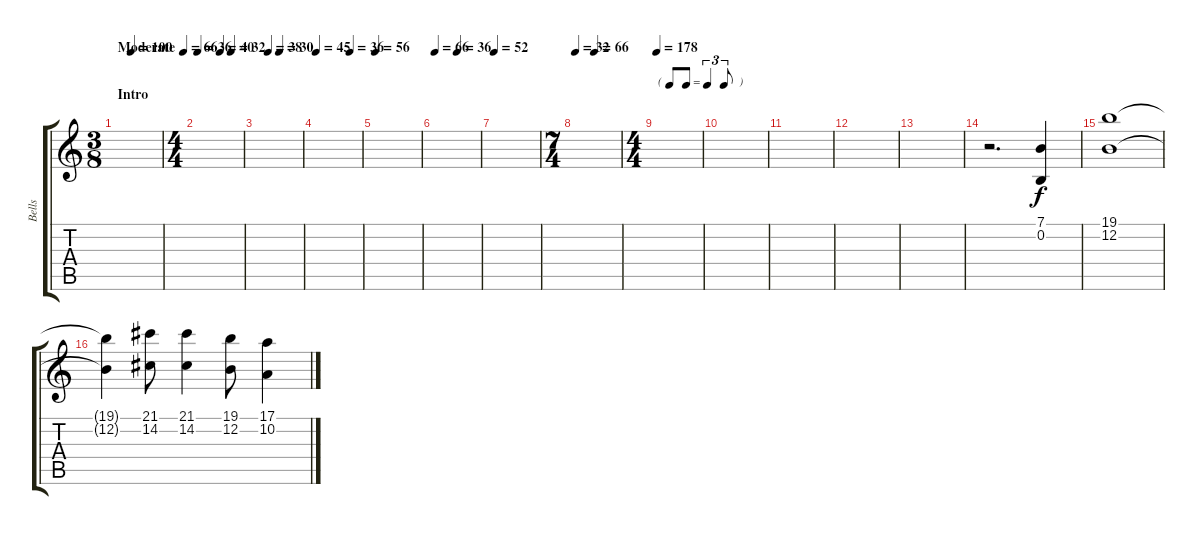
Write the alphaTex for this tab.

\track ("Bells" "Bells") {instrument vibraphone}
\staff {score tabs}
\tuning (E4 B3 G3 D3 A2 E2) {hide}
\ts (3 8)
\section ("" "Intro")
\tempo (66 "Moderate")
\tempo (100 0.3333333333333333)
\tempo (66 "Moderate")
\clef g2
\ks c
|
\ts (4 4)
\tempo 36
\tempo (40 0.5)
\tempo (32 0.75)
|
\tempo (38 0.25)
\tempo (30 0.5)
|
\tempo 45
\tempo (36 0.75)
|
\tempo 56
|
\tempo 66
\tempo (36 0.5)
|
\tempo 52
|
\ts (7 4)
\tempo 32
\tempo (66 0.42857142857142855)
|
\ts (4 4)
\tf triplet8th
\tempo 178
|
|
|
|
|
r.2{d} (7.1 0.2).4 |
(19.1 12.2).1 |
(19.1{t} 12.2{t}).4 (21.1 14.2).8 (21.1 14.2).4 (19.1 12.2).8 (17.1 10.2).4
